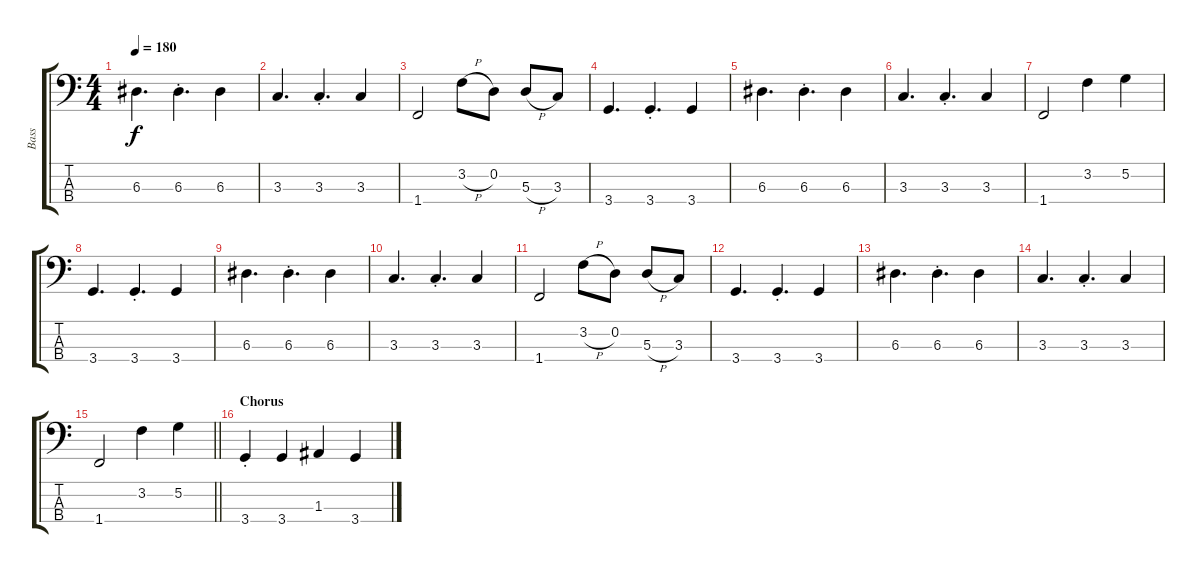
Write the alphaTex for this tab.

\track ("Bass" "Bass") {instrument electricbassfinger}
\staff {score tabs}
\tuning (G2 D2 A1 E1) {hide}
\ts (4 4)
\tempo 180
\clef f4
\ks c
6.3.4{d dy f} 6.3{st}.4{d} 6.3.4 |
3.3.4{d} 3.3{st}.4{d} 3.3.4 |
1.4.2 3.2{h}.8 0.2.8 5.3{h}.8 3.3.8 |
3.4.4{d} 3.4{st}.4{d} 3.4.4 |
6.3.4{d} 6.3{st}.4{d} 6.3.4 |
3.3.4{d} 3.3{st}.4{d} 3.3.4 |
1.4.2 3.2.4 5.2.4 |
3.4.4{d} 3.4{st}.4{d} 3.4.4 |
6.3.4{d} 6.3{st}.4{d} 6.3.4 |
3.3.4{d} 3.3{st}.4{d} 3.3.4 |
1.4.2 3.2{h}.8 0.2.8 5.3{h}.8 3.3.8 |
3.4.4{d} 3.4{st}.4{d} 3.4.4 |
6.3.4{d} 6.3{st}.4{d} 6.3.4 |
3.3.4{d} 3.3{st}.4{d} 3.3.4 |
\barLineRight lightlight
1.4.2 3.2.4 5.2.4 |
\section ("" "Chorus")
3.4{st}.4 3.4.4 1.3.4 3.4.4
